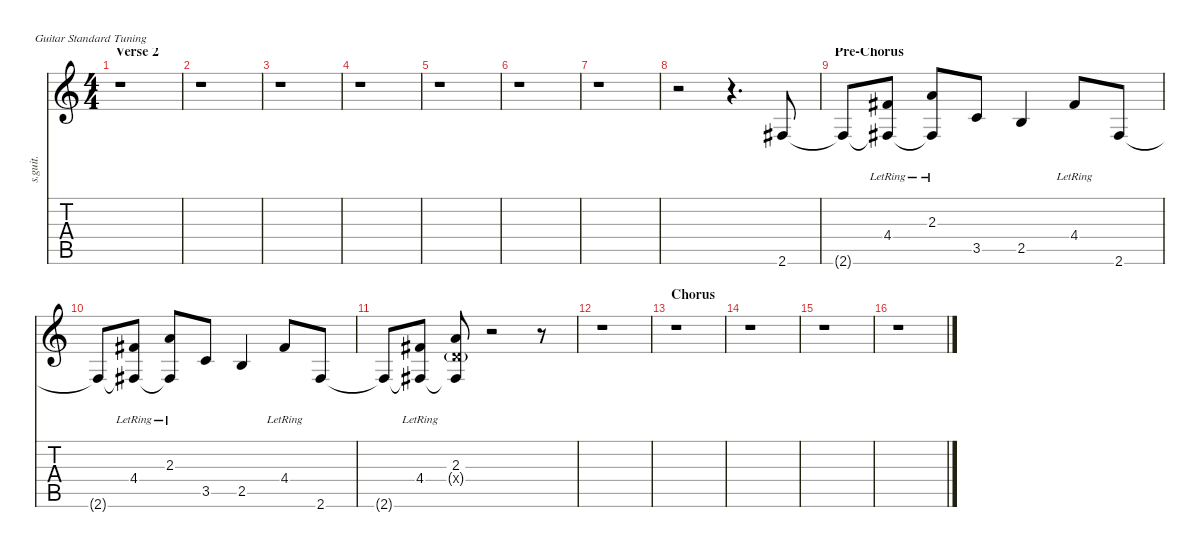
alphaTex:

\defaultSystemsLayout 4
\hideDynamics
\bracketExtendMode nobrackets
\track ("Acoustic Guitar" "s.guit.") {instrument acousticguitarnylon}
\staff {score tabs}
\tuning (E4 B3 G3 D3 A2 E2)
\ts (4 4)
\section ("" "Verse 2")
\tempo (124 hide)
\clef g2
\ks c
r.1{dy p} |
r.1 |
r.1 |
r.1 |
r.1 |
r.1 |
r.1 |
r.2 r.4{d} 2.6{acc #}.8{lyrics (0 "") lyrics (1 "") lyrics (2 "") lyrics (3 "") lyrics (4 "")} |
\section ("" "Pre-Chorus")
2.6{t acc #}.8{lyrics (0 "") lyrics (1 "") lyrics (2 "") lyrics (3 "") lyrics (4 "")} (4.4{lr acc #} 2.6{lr t acc #}).8{lyrics (0 "") lyrics (1 "") lyrics (2 "") lyrics (3 "") lyrics (4 "")} (2.3{lr} 2.6{lr t acc #}).8{lyrics (0 "") lyrics (1 "") lyrics (2 "") lyrics (3 "") lyrics (4 "")} 3.5.8{lyrics (0 "") lyrics (1 "") lyrics (2 "") lyrics (3 "") lyrics (4 "")} 2.5.4{lyrics (0 "") lyrics (1 "") lyrics (2 "") lyrics (3 "") lyrics (4 "")} 4.4{lr acc #}.8{lyrics (0 "") lyrics (1 "") lyrics (2 "") lyrics (3 "") lyrics (4 "")} 2.6{acc #}.8{lyrics (0 "") lyrics (1 "") lyrics (2 "") lyrics (3 "") lyrics (4 "")} |
2.6{t acc #}.8{lyrics (0 "") lyrics (1 "") lyrics (2 "") lyrics (3 "") lyrics (4 "")} (4.4{lr acc #} 2.6{lr t acc #}).8{lyrics (0 "") lyrics (1 "") lyrics (2 "") lyrics (3 "") lyrics (4 "")} (2.3{lr} 2.6{lr t acc #}).8{lyrics (0 "") lyrics (1 "") lyrics (2 "") lyrics (3 "") lyrics (4 "")} 3.5.8{lyrics (0 "") lyrics (1 "") lyrics (2 "") lyrics (3 "") lyrics (4 "")} 2.5.4{lyrics (0 "") lyrics (1 "") lyrics (2 "") lyrics (3 "") lyrics (4 "")} 4.4{lr acc #}.8{lyrics (0 "") lyrics (1 "") lyrics (2 "") lyrics (3 "") lyrics (4 "")} 2.6{acc #}.8{lyrics (0 "") lyrics (1 "") lyrics (2 "") lyrics (3 "") lyrics (4 "")} |
2.6{t acc #}.8{lyrics (0 "") lyrics (1 "") lyrics (2 "") lyrics (3 "") lyrics (4 "")} (4.4{lr acc #} 2.6{lr t acc #}).8{lyrics (0 "") lyrics (1 "") lyrics (2 "") lyrics (3 "") lyrics (4 "")} (2.3 0.4{g x} 2.6{t acc #}).8{lyrics (0 "") lyrics (1 "") lyrics (2 "") lyrics (3 "") lyrics (4 "")} r.2 r.8 |
r.1 |
\section ("" "Chorus")
r.1 |
r.1 |
r.1 |
r.1
